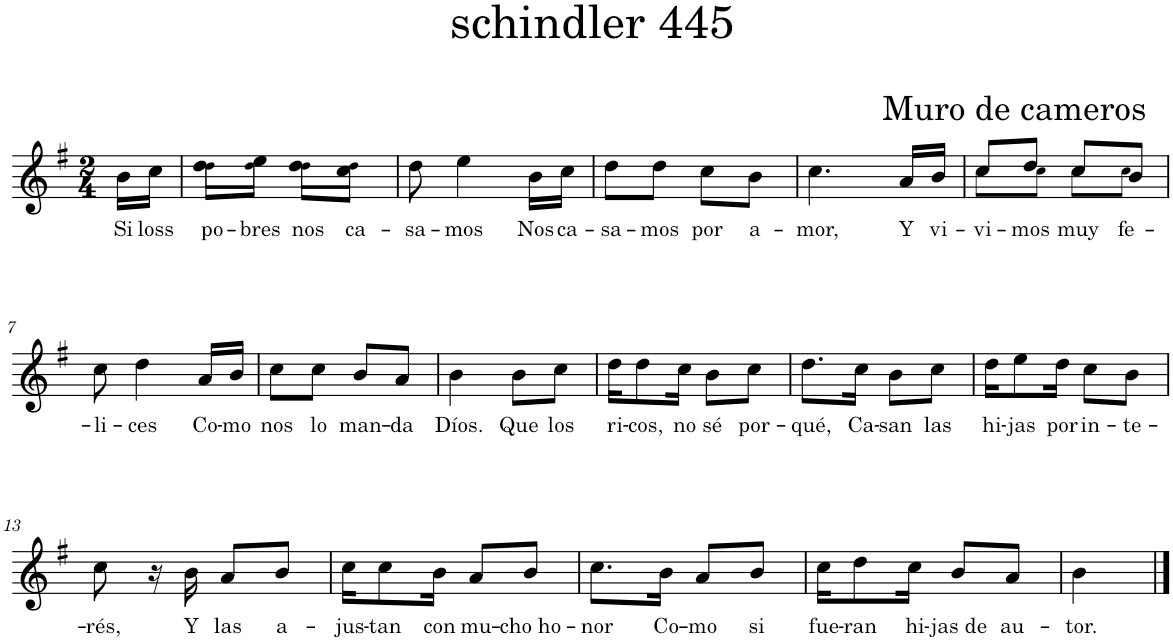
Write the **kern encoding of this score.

**kern	**text
*part1	*part1
*staff1	*staff1
*I"Piano	*
*I'Pno.	*
*clefG2	*
*k[f#]	*
*M2/4	*
=1	=1
!	!LO:LY:b
16b\LL	Si
!	!LO:LY:b
16cc\JJ	loss
=2	=2
!	!LO:LY:b
*^	*
8dd\L	8dd!\L	po-
!	!	!LO:LY:b
8ee\J	8dd!\J	-bres
!	!	!LO:LY:b
8dd\L	8dd!\L	nos
!	!	!LO:LY:b
8cc\J	8dd!\J	ca-
=3	=3	=3
!	!	!LO:LY:b
*v	*v	*
8dd\	-sa-
!	!LO:LY:b
4ee\	-mos
!	!LO:LY:b
16b\LL	Nos
!	!LO:LY:b
16cc\JJ	ca-
=4	=4
!	!LO:LY:b
8dd\L	-sa-
!	!LO:LY:b
8dd\J	-mos
!	!LO:LY:b
8cc\L	por
!	!LO:LY:b
8b\J	a-
=5	=5
!	!LO:LY:b
4.cc\	-mor,
!	!LO:LY:b
16a/LL	Y
!	!LO:LY:b
16b/JJ	vi-
=6	=6
!	!LO:LY:b
*^	*
8cc/L	8cc!\L	-vi-
!	!	!LO:LY:b
8dd/J	8cc!\J	-mos
!	!	!LO:LY:b
8cc/L	8cc!\L	muy
!	!	!LO:LY:b
8b/J	8cc!\J	fe-
!!LO:LB:g=z	!!
=7	=7	=7
!	!	!LO:LY:b
*v	*v	*
8cc\	-li-
!	!LO:LY:b
4dd\	-ces
!	!LO:LY:b
16a/LL	Co-
!	!LO:LY:b
16b/JJ	-mo
=8	=8
!	!LO:LY:b
8cc\L	nos
!	!LO:LY:b
8cc\J	lo
!	!LO:LY:b
8b/L	man-
!	!LO:LY:b
8a/J	-da
=9	=9
!	!LO:LY:b
4b\	Díos.
!	!LO:LY:b
8b\L	Que
!	!LO:LY:b
8cc\J	los
=10	=10
!	!LO:LY:b
16dd\KL	ri-
!	!LO:LY:b
8dd\	-cos,
!	!LO:LY:b
16cc\Jk	no
!	!LO:LY:b
8b\L	sé
!	!LO:LY:b
8cc\J	por-
=11	=11
!	!LO:LY:b
8.dd\L	-qué,
!	!LO:LY:b
16cc\Jk	Ca-
!	!LO:LY:b
8b\L	-san
!	!LO:LY:b
8cc\J	las
=12	=12
!	!LO:LY:b
16dd\KL	hi-
!	!LO:LY:b
8ee\	-jas
!	!LO:LY:b
16dd\Jk	por
!	!LO:LY:b
8cc\L	in-
!	!LO:LY:b
8b\J	-te-
!!LO:LB:g=z
=13	=13
!	!LO:LY:b
8cc\	-rés,
16r	.
!	!LO:LY:b
16b\	Y
!	!LO:LY:b
8a/L	las
!	!LO:LY:b
8b/J	a-
=14	=14
!	!LO:LY:b
16cc\KL	-jus-
!	!LO:LY:b
8cc\	-tan
!	!LO:LY:b
16b\Jk	con
!	!LO:LY:b
8a/L	mu-
!	!LO:LY:b
8b/J	-cho ho-
=15	=15
!	!LO:LY:b
8.cc\L	-nor
!	!LO:LY:b
16b\Jk	Co-
!	!LO:LY:b
8a/L	-mo
!	!LO:LY:b
8b/J	si
=16	=16
!	!LO:LY:b
16cc\KL	fue-
!	!LO:LY:b
8dd\	-ran
!	!LO:LY:b
16cc\Jk	hi-
!	!LO:LY:b
8b/L	-jas de
!	!LO:LY:b
8a/J	au-
=17	=17
!	!LO:LY:b
4b\	-tor.
==	==
*-	*-
